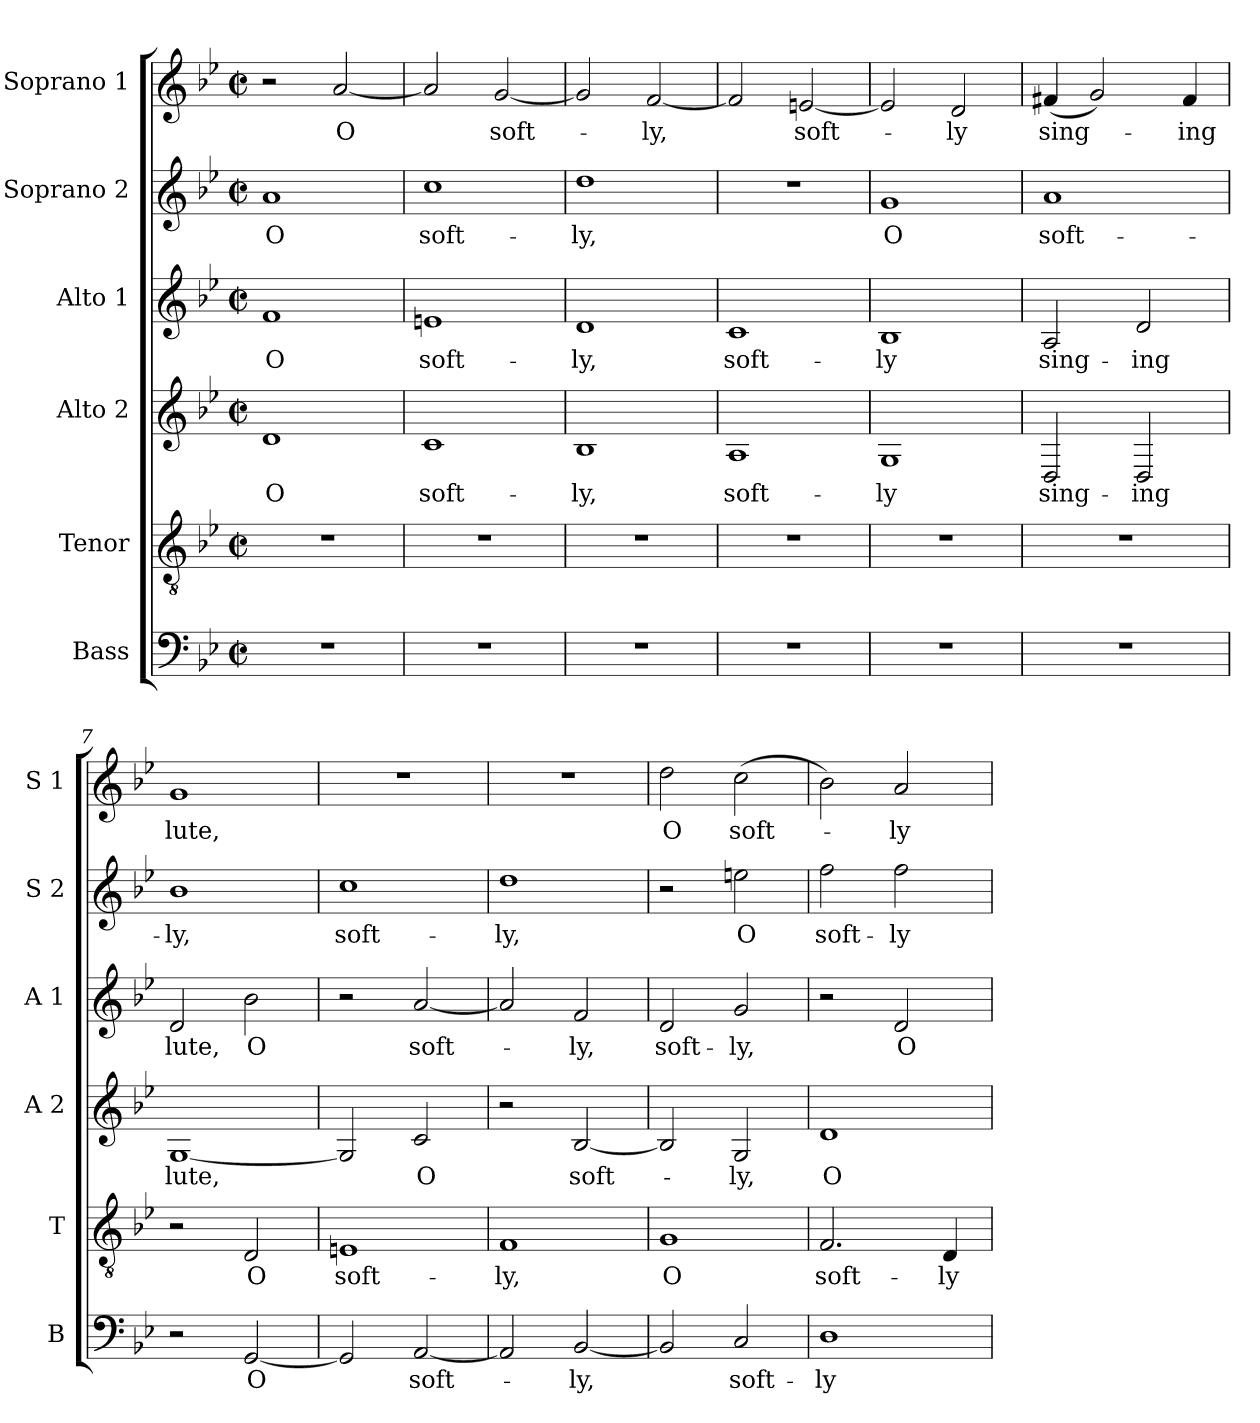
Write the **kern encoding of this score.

**kern	**text	**kern	**text	**kern	**text	**kern	**text	**kern	**text	**kern	**text
*part6	*part6	*part5	*part5	*part4	*part4	*part3	*part3	*part2	*part2	*part1	*part1
*staff6	*staff6	*staff5	*staff5	*staff4	*staff4	*staff3	*staff3	*staff2	*staff2	*staff1	*staff1
*I"Bass	*	*I"Tenor	*	*I"Alto 2	*	*I"Alto 1	*	*I"Soprano 2	*	*I"Soprano 1	*
*I'B	*	*I'T	*	*I'A 2	*	*I'A 1	*	*I'S 2	*	*I'S 1	*
*clefF4	*	*clefGv2	*	*clefG2	*	*clefG2	*	*clefG2	*	*clefG2	*
*k[b-e-]	*	*k[b-e-]	*	*k[b-e-]	*	*k[b-e-]	*	*k[b-e-]	*	*k[b-e-]	*
*B-:	*	*B-:	*	*B-:	*	*B-:	*	*B-:	*	*B-:	*
*M2/2	*	*M2/2	*	*M2/2	*	*M2/2	*	*M2/2	*	*M2/2	*
*met(c|)	*	*met(c|)	*	*met(c|)	*	*met(c|)	*	*met(c|)	*	*met(c|)	*
*MM120	*	*MM120	*	*MM120	*	*MM120	*	*MM120	*	*MM120	*
=1	=1	=1	=1	=1	=1	=1	=1	=1	=1	=1	=1
1r	.	1r	.	1d	O	1f	O	1a	O	2r	.
.	.	.	.	.	.	.	.	.	.	[2a/	O
=2	=2	=2	=2	=2	=2	=2	=2	=2	=2	=2	=2
1r	.	1r	.	1c	soft-	1en	soft-	1cc	soft-	2a/]	.
.	.	.	.	.	.	.	.	.	.	[2g/	soft-
=3	=3	=3	=3	=3	=3	=3	=3	=3	=3	=3	=3
1r	.	1r	.	1B-	-ly,	1d	-ly,	1dd	-ly,	2g/]	.
.	.	.	.	.	.	.	.	.	.	[2f/	-ly,
=4	=4	=4	=4	=4	=4	=4	=4	=4	=4	=4	=4
1r	.	1r	.	1A	soft-	1c	soft-	1r	.	2f/]	.
.	.	.	.	.	.	.	.	.	.	[2en/	soft-
=5	=5	=5	=5	=5	=5	=5	=5	=5	=5	=5	=5
1r	.	1r	.	1G	-ly	1B-	-ly	1g	O	2e/]	.
.	.	.	.	.	.	.	.	.	.	2d/	-ly
=6	=6	=6	=6	=6	=6	=6	=6	=6	=6	=6	=6
1r	.	1r	.	2D/	sing-	2A/	sing-	1a	soft-	(4f#X/	sing-
.	.	.	.	.	.	.	.	.	.	2g/)	.
.	.	.	.	2D/	-ing	2d/	-ing	.	.	.	.
.	.	.	.	.	.	.	.	.	.	4f#/	-ing
=7	=7	=7	=7	=7	=7	=7	=7	=7	=7	=7	=7
2r	.	2r	.	[1G	lute,	2d/	lute,	1b-	-ly,	1g	lute,
[2GG/	O	2D/	O	.	.	2b-\	O	.	.	.	.
!!LO:LB:g=z
=8	=8	=8	=8	=8	=8	=8	=8	=8	=8	=8	=8
2GG/]	.	1En	soft-	2G/]	.	2r	.	1cc	soft-	1r	.
[2AA/	soft-	.	.	2c/	O	[2a/	soft-	.	.	.	.
=9	=9	=9	=9	=9	=9	=9	=9	=9	=9	=9	=9
2AA/]	.	1F	-ly,	2r	.	2a/]	.	1dd	-ly,	1r	.
[2BB-/	-ly,	.	.	[2B-/	soft-	2f/	-ly,	.	.	.	.
=10	=10	=10	=10	=10	=10	=10	=10	=10	=10	=10	=10
2BB-/]	.	1G	O	2B-/]	.	2d/	soft-	2r	.	2dd\	O
2C/	soft-	.	.	2G/	-ly,	2g/	-ly,	2een\	O	(2cc\	soft-
=11	=11	=11	=11	=11	=11	=11	=11	=11	=11	=11	=11
1D	-ly	2.F/	soft-	1d	O	2r	.	2ff\	soft-	2b-\)	.
.	.	.	.	.	.	2d/	O	2ff\	-ly	2a/	-ly
.	.	4D/	-ly	.	.	.	.	.	.	.	.
=	=	=	=	=	=	=	=	=	=	=	=
*-	*-	*-	*-	*-	*-	*-	*-	*-	*-	*-	*-
